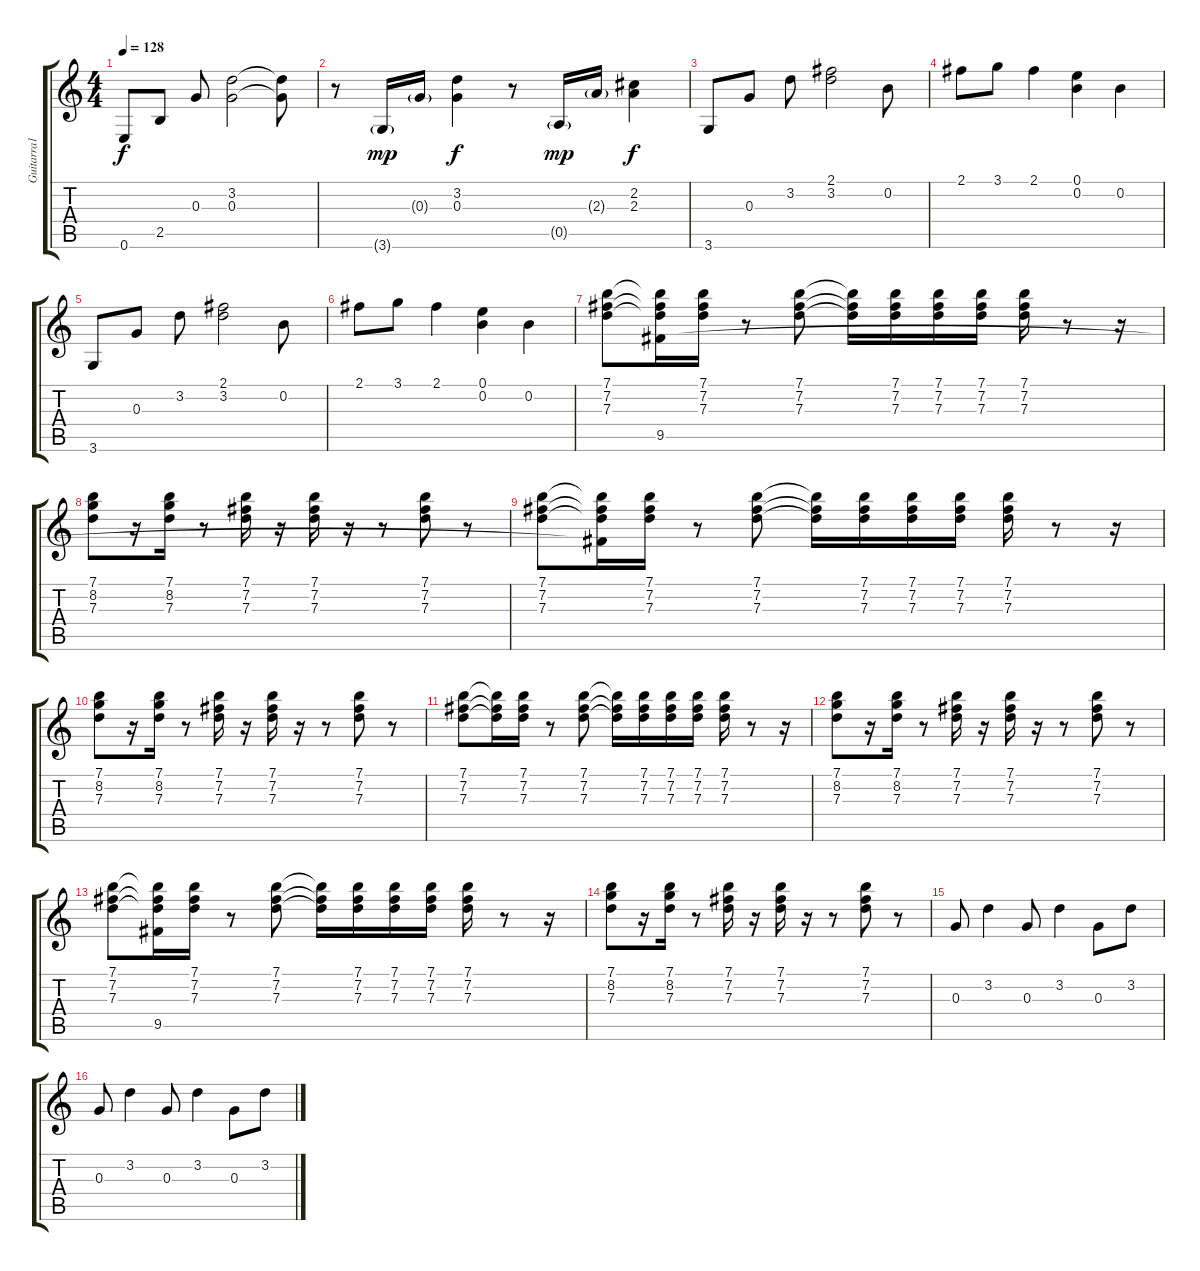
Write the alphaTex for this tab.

\track ("Guitarra1" "Guitarra1") {instrument electricguitarclean}
\staff {score tabs}
\tuning (E4 B3 G3 D3 A2 E2) {hide}
\ts (4 4)
\tempo 128
\clef g2
\ks c
0.6.8{dy f} 2.5.8 0.3.8 (3.2 0.3).2 (3.2{t} 0.3{t}).8 |
r.8 3.6{g}.16{dy mp} 0.3{g}.16 (3.2 0.3).4{dy f} r.8 0.5{g}.16{dy mp} 2.3{g}.16 (2.2 2.3).4{dy f} |
3.6.8 0.3.8 3.2.8 (2.1 3.2).2 0.2.8 |
2.1.8 3.1.8 2.1.4 (0.1 0.2).4 0.2.4 |
3.6.8 0.3.8 3.2.8 (2.1 3.2).2 0.2.8 |
2.1.8 3.1.8 2.1.4 (0.1 0.2).4 0.2.4 |
(7.1 7.2 7.3).8 (7.1{t} 7.2{t} 7.3{t} 9.5).16 (7.1 7.2 7.3).16 r.8 (7.1 7.2 7.3).8 (7.1{t} 7.2{t} 7.3{t}).16 (7.1 7.2 7.3).16 (7.1 7.2 7.3).16 (7.1 7.2 7.3).16 (7.1 7.2 7.3).16 r.8 r.16 |
(7.1 8.2 7.3).8 r.16 (7.1 8.2 7.3).16 r.8 (7.1 7.2 7.3).16 r.16 (7.1 7.2 7.3).16 r.16 r.8 (7.1 7.2 7.3).8 r.8 |
(7.1 7.2 7.3).8 (7.1{t} 7.2{t} 7.3{t} 9.5{t}).16 (7.1 7.2 7.3).16 r.8 (7.1 7.2 7.3).8 (7.1{t} 7.2{t} 7.3{t}).16 (7.1 7.2 7.3).16 (7.1 7.2 7.3).16 (7.1 7.2 7.3).16 (7.1 7.2 7.3).16 r.8 r.16 |
(7.1 8.2 7.3).8 r.16 (7.1 8.2 7.3).16 r.8 (7.1 7.2 7.3).16 r.16 (7.1 7.2 7.3).16 r.16 r.8 (7.1 7.2 7.3).8 r.8 |
(7.1 7.2 7.3).8 (7.1{t} 7.2{t} 7.3{t}).16 (7.1 7.2 7.3).16 r.8 (7.1 7.2 7.3).8 (7.1{t} 7.2{t} 7.3{t}).16 (7.1 7.2 7.3).16 (7.1 7.2 7.3).16 (7.1 7.2 7.3).16 (7.1 7.2 7.3).16 r.8 r.16 |
(7.1 8.2 7.3).8 r.16 (7.1 8.2 7.3).16 r.8 (7.1 7.2 7.3).16 r.16 (7.1 7.2 7.3).16 r.16 r.8 (7.1 7.2 7.3).8 r.8 |
(7.1 7.2 7.3).8 (7.1{t} 7.2{t} 7.3{t} 9.5).16 (7.1 7.2 7.3).16 r.8 (7.1 7.2 7.3).8 (7.1{t} 7.2{t} 7.3{t}).16 (7.1 7.2 7.3).16 (7.1 7.2 7.3).16 (7.1 7.2 7.3).16 (7.1 7.2 7.3).16 r.8 r.16 |
(7.1 8.2 7.3).8 r.16 (7.1 8.2 7.3).16 r.8 (7.1 7.2 7.3).16 r.16 (7.1 7.2 7.3).16 r.16 r.8 (7.1 7.2 7.3).8 r.8 |
0.3.8{volume 11} 3.2.4 0.3.8 3.2.4 0.3.8 3.2.8 |
0.3.8 3.2.4 0.3.8 3.2.4 0.3.8 3.2.8
